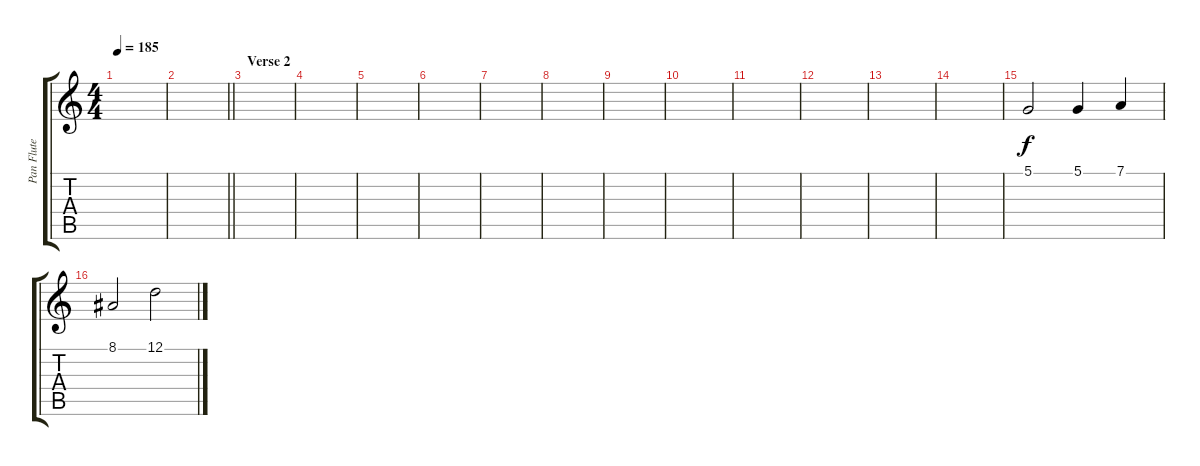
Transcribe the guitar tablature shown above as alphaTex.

\track ("Pan Flute" "Pan Flute") {instrument flute}
\staff {score tabs}
\tuning (D4 A3 F3 C3 G2 D2) {hide}
\ts (4 4)
\tempo 185
\clef g2
\ks c
|
\barLineRight lightlight
|
\section ("" "Verse 2")
|
|
|
|
|
|
|
|
|
|
|
|
5.1.2 5.1.4 7.1.4 |
8.1.2 12.1.2
